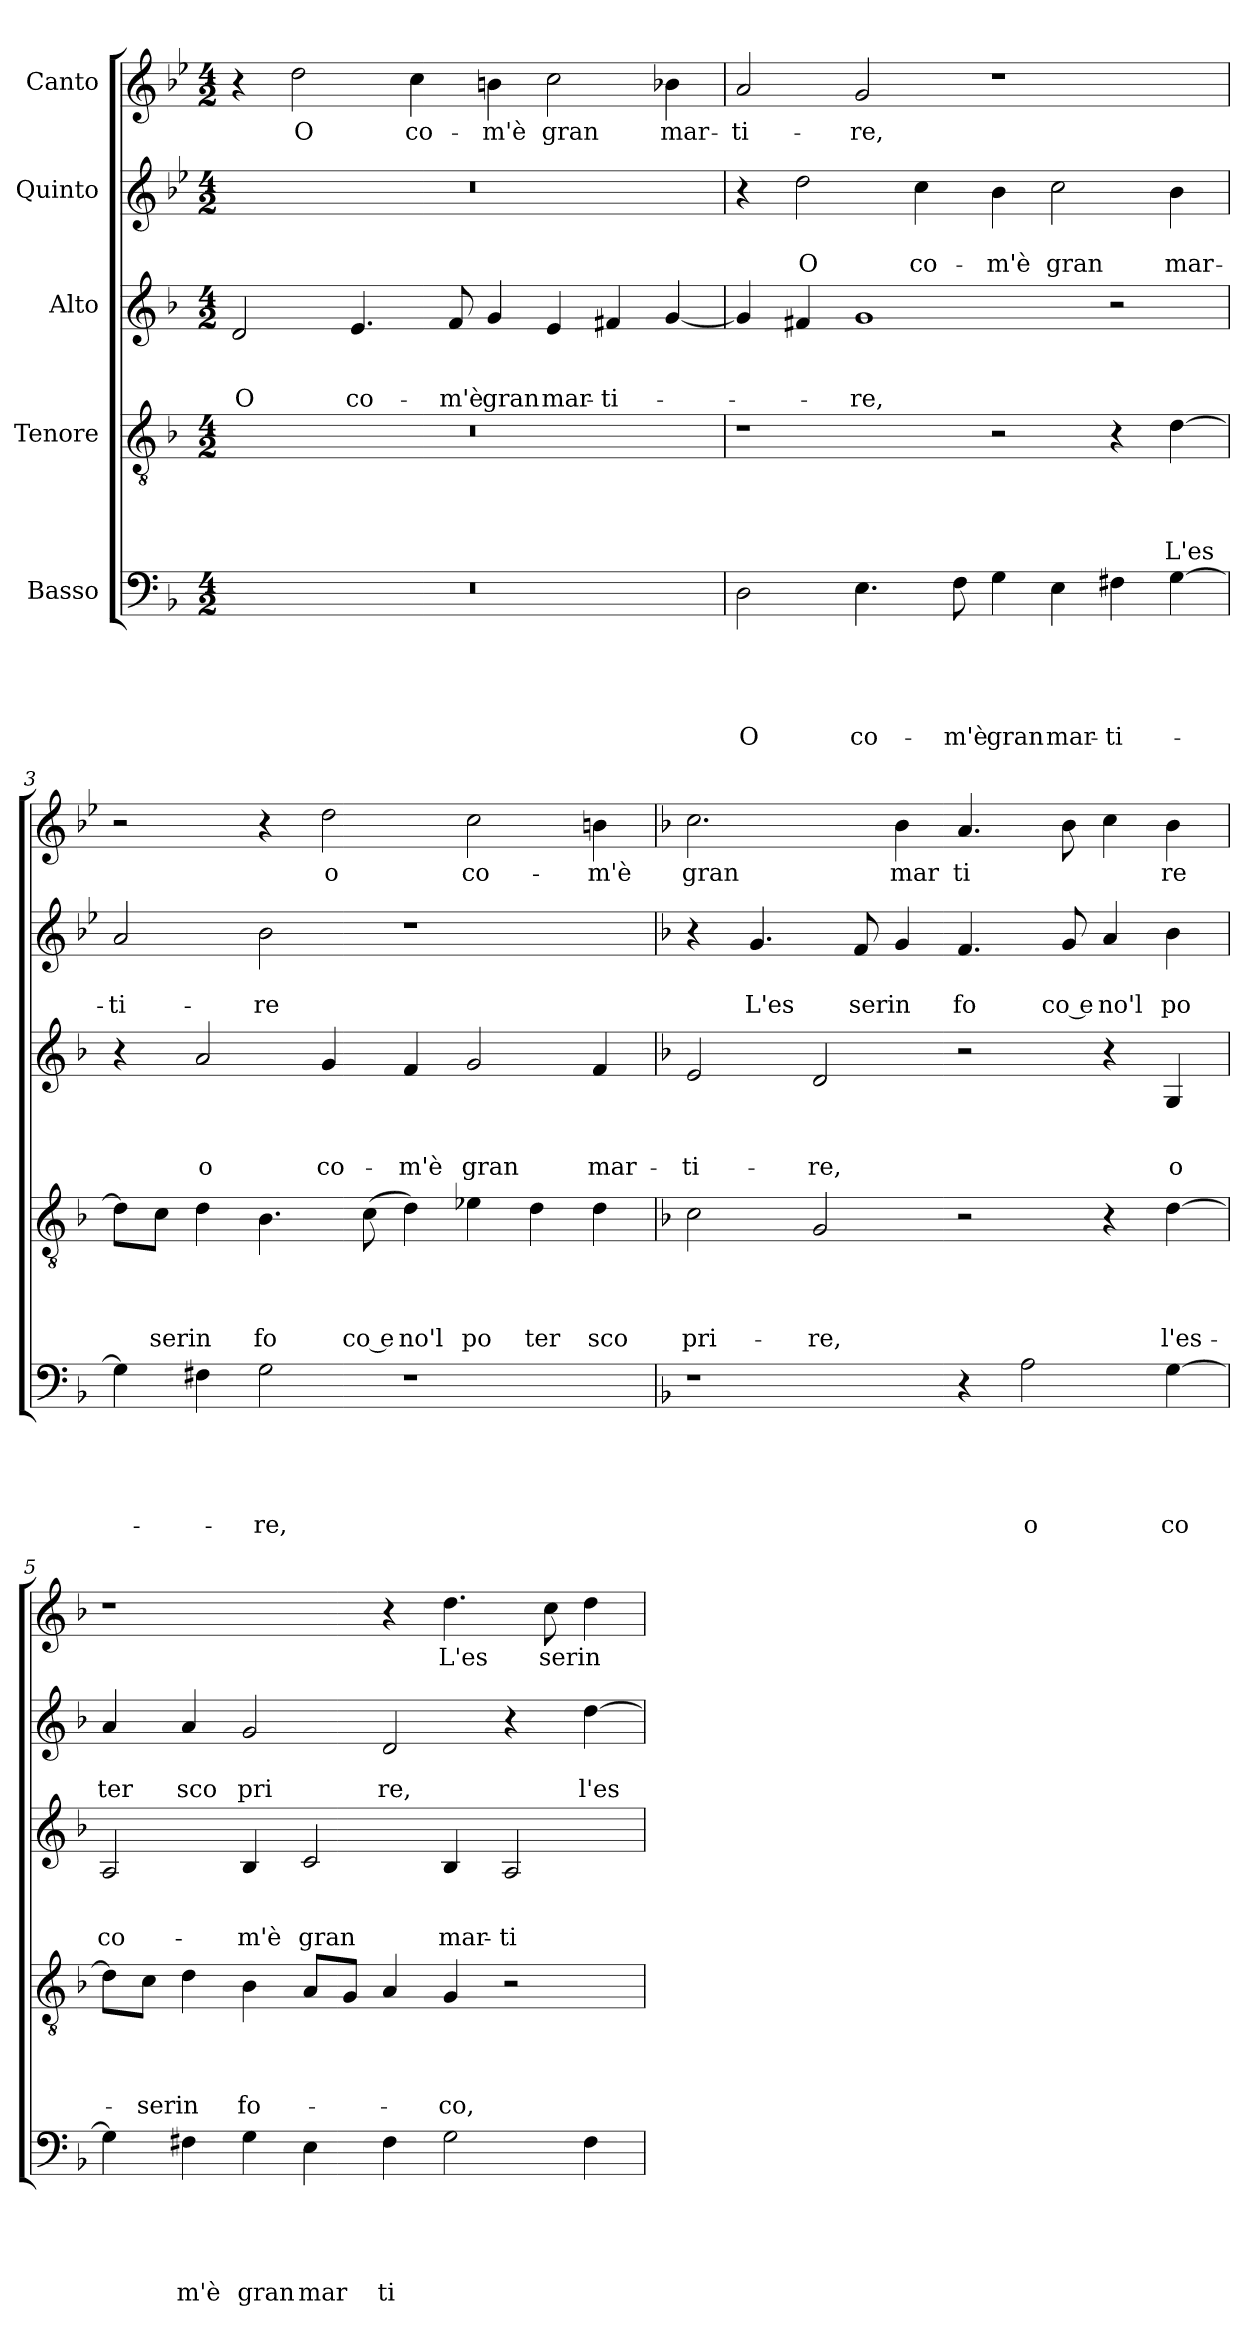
**kern	**text	**text	**text	**text	**text	**kern	**text	**text	**text	**text	**kern	**text	**text	**text	**kern	**text	**text	**kern	**text
*part5	*part5	*part5	*part5	*part5	*part5	*part4	*part4	*part4	*part4	*part4	*part3	*part3	*part3	*part3	*part2	*part2	*part2	*part1	*part1
*staff5	*staff5	*staff5	*staff5	*staff5	*staff5	*staff4	*staff4	*staff4	*staff4	*staff4	*staff3	*staff3	*staff3	*staff3	*staff2	*staff2	*staff2	*staff1	*staff1
*I"Basso	*	*	*	*	*	*I"Tenore	*	*	*	*	*I"Alto	*	*	*	*I"Quinto	*	*	*I"Canto	*
*clefF4	*	*	*	*	*	*clefGv2	*	*	*	*	*clefG2	*	*	*	*clefG2	*	*	*clefG2	*
*ITrd-3c-5	*	*	*	*	*	*ITrd-3c-5	*	*	*	*	*ITrd-3c-5	*	*	*	*	*	*	*	*
*k[b-e-]	*	*	*	*	*	*k[b-e-]	*	*	*	*	*k[b-e-]	*	*	*	*k[b-e-]	*	*	*k[b-e-]	*
*B-:	*	*	*	*	*	*B-:	*	*	*	*	*B-:	*	*	*	*B-:	*	*	*B-:	*
*M4/2	*	*	*	*	*	*M4/2	*	*	*	*	*M4/2	*	*	*	*M4/2	*	*	*M4/2	*
=1	=1	=1	=1	=1	=1	=1	=1	=1	=1	=1	=1	=1	=1	=1	=1	=1	=1	=1	=1
!	!	!	!	!	!	!	!	!	!	!	!	!	!	!LO:LY:b	!	!	!	!	!
0r	.	.	.	.	.	0r	.	.	.	.	2g/	.	.	O	0r	.	.	4r	.
!	!	!	!	!	!	!	!	!	!	!	!	!	!	!	!	!	!	!	!LO:LY:b
.	.	.	.	.	.	.	.	.	.	.	.	.	.	.	.	.	.	2dd\	O
!	!	!	!	!	!	!	!	!	!	!	!	!	!	!LO:LY:b	!	!	!	!	!
.	.	.	.	.	.	.	.	.	.	.	4.a/	.	.	co-	.	.	.	.	.
!	!	!	!	!	!	!	!	!	!	!	!	!	!	!	!	!	!	!	!LO:LY:b
.	.	.	.	.	.	.	.	.	.	.	.	.	.	.	.	.	.	4cc\	co-
!	!	!	!	!	!	!	!	!	!	!	!	!	!	!LO:LY:b	!	!	!	!	!
.	.	.	.	.	.	.	.	.	.	.	8b-/	.	.	-m'è	.	.	.	.	.
!	!	!	!	!	!	!	!	!	!	!	!	!	!	!LO:LY:b	!	!	!	!	!LO:LY:b
.	.	.	.	.	.	.	.	.	.	.	4cc/	.	.	gran	.	.	.	4bn\	-m'è
!	!	!	!	!	!	!	!	!	!	!	!	!	!	!LO:LY:b	!	!	!	!	!LO:LY:b
.	.	.	.	.	.	.	.	.	.	.	4a/	.	.	mar-	.	.	.	2cc\	gran
!	!	!	!	!	!	!	!	!	!	!	!	!	!	!LO:LY:b	!	!	!	!	!
.	.	.	.	.	.	.	.	.	.	.	4bn/	.	.	-ti-	.	.	.	.	.
!	!	!	!	!	!	!	!	!	!	!	!	!	!	!	!	!	!	!	!LO:LY:b
.	.	.	.	.	.	.	.	.	.	.	[<4cc/	.	.	.	.	.	.	4b-X\	mar-
=2	=2	=2	=2	=2	=2	=2	=2	=2	=2	=2	=2	=2	=2	=2	=2	=2	=2	=2	=2
!	!	!	!	!	!LO:LY:b	!	!	!	!	!	!	!	!	!	!	!	!	!	!LO:LY:b
2G\	.	.	.	.	O	1r	.	.	.	.	4cc/]	.	.	.	4r	.	.	2a/	-ti-
!	!	!	!	!	!	!	!	!	!	!	!	!	!	!	!	!	!LO:LY:b	!	!
.	.	.	.	.	.	.	.	.	.	.	4bn/	.	.	.	2dd\	.	O	.	.
!	!	!	!	!	!LO:LY:b	!	!	!	!	!	!	!	!	!LO:LY:b	!	!	!	!	!LO:LY:b
4.A\	.	.	.	.	co-	.	.	.	.	.	1cc	.	.	-re,	.	.	.	2g/	-re,
!	!	!	!	!	!	!	!	!	!	!	!	!	!	!	!	!	!LO:LY:b	!	!
.	.	.	.	.	.	.	.	.	.	.	.	.	.	.	4cc\	.	co-	.	.
!	!	!	!	!	!LO:LY:b	!	!	!	!	!	!	!	!	!	!	!	!	!	!
8B-\	.	.	.	.	-m'è	.	.	.	.	.	.	.	.	.	.	.	.	.	.
!	!	!	!	!	!LO:LY:b	!	!	!	!	!	!	!	!	!	!	!	!LO:LY:b	!	!
4c\	.	.	.	.	gran	2r	.	.	.	.	.	.	.	.	4b-\	.	-m'è	1r	.
!	!	!	!	!	!LO:LY:b	!	!	!	!	!	!	!	!	!	!	!	!LO:LY:b	!	!
4A\	.	.	.	.	mar-	.	.	.	.	.	.	.	.	.	2cc\	.	gran	.	.
!	!	!	!	!	!LO:LY:b	!	!	!	!	!	!	!	!	!	!	!	!	!	!
4Bn\	.	.	.	.	-ti-	4r	.	.	.	.	2r	.	.	.	.	.	.	.	.
!	!	!	!	!	!	!	!	!	!	!LO:LY:b	!	!	!	!	!	!	!LO:LY:b	!	!
[>4c\	.	.	.	.	.	[>4g\	.	.	.	L'es	.	.	.	.	4b-\	.	mar-	.	.
=3	=3	=3	=3	=3	=3	=3	=3	=3	=3	=3	=3	=3	=3	=3	=3	=3	=3	=3	=3
!	!	!	!	!	!	!	!	!	!	!	!	!	!	!	!	!	!LO:LY:b	!	!
4c\]	.	.	.	.	.	8g\L]	.	.	.	.	4r	.	.	.	2a/	.	-ti-	2r	.
!	!	!	!	!	!	!	!	!	!	!LO:LY:b	!	!	!	!	!	!	!	!	!
.	.	.	.	.	.	8f\J	.	.	.	serin	.	.	.	.	.	.	.	.	.
!	!	!	!	!	!	!	!	!	!	!	!	!	!	!LO:LY:b	!	!	!	!	!
4Bn\	.	.	.	.	.	4g\	.	.	.	.	2dd/	.	.	o	.	.	.	.	.
!	!	!	!	!	!LO:LY:b	!	!	!	!	!LO:LY:b	!	!	!	!	!	!	!LO:LY:b	!	!
2c\	.	.	.	.	-re,	4.e-\	.	.	.	fo	.	.	.	.	2b-\	.	-re	4r	.
!	!	!	!	!	!	!	!	!	!	!	!	!	!	!LO:LY:b	!	!	!	!	!LO:LY:b
.	.	.	.	.	.	.	.	.	.	.	4cc/	.	.	co-	.	.	.	2dd\	o
!	!	!	!	!	!	!	!	!	!	!LO:LY:b:rj	!	!	!	!	!	!	!	!	!
.	.	.	.	.	.	(<8f\	.	.	.	co e	.	.	.	.	.	.	.	.	.
!	!	!	!	!	!	!	!	!	!	!LO:LY:b	!	!	!	!LO:LY:b	!	!	!	!	!
1r	.	.	.	.	.	4g\)	.	.	.	no'l	4b-/	.	.	-m'è	1r	.	.	.	.
!	!	!	!	!	!	!	!	!	!	!LO:LY:b	!	!	!	!LO:LY:b	!	!	!	!	!LO:LY:b
.	.	.	.	.	.	4a-X\	.	.	.	po	2cc/	.	.	gran	.	.	.	2cc\	co-
!	!	!	!	!	!	!	!	!	!	!LO:LY:b	!	!	!	!	!	!	!	!	!
.	.	.	.	.	.	4g\	.	.	.	ter	.	.	.	.	.	.	.	.	.
!	!	!	!	!	!	!	!	!	!	!LO:LY:b	!	!	!	!LO:LY:b	!	!	!	!	!LO:LY:b
.	.	.	.	.	.	4g\	.	.	.	sco	4b-/	.	.	mar-	.	.	.	4bn\	-m'è
!!LO:LB:g=z
=4	=4	=4	=4	=4	=4	=4	=4	=4	=4	=4	=4	=4	=4	=4	=4	=4	=4	=4	=4
*	*	*	*	*	*	*	*	*	*	*	*	*	*	*	*k[b-]	*	*	*k[b-]	*
*	*	*	*	*	*	*	*	*	*	*	*	*	*	*	*F:	*	*	*F:	*
!	!	!	!	!	!	!	!	!	!	!LO:LY:b	!	!	!	!LO:LY:b	!	!	!	!	!LO:LY:b
1r	.	.	.	.	.	2f\	.	.	.	pri-	2a/	.	.	-ti-	4r	.	.	2.cc\	gran
!	!	!	!	!	!	!	!	!	!	!	!	!	!	!	!	!	!LO:LY:b	!	!
.	.	.	.	.	.	.	.	.	.	.	.	.	.	.	4.g/	.	L'es	.	.
!	!	!	!	!	!	!	!	!	!	!LO:LY:b	!	!	!	!LO:LY:b	!	!	!	!	!
.	.	.	.	.	.	2c/	.	.	.	-re,	2g/	.	.	-re,	.	.	.	.	.
!	!	!	!	!	!	!	!	!	!	!	!	!	!	!	!	!	!LO:LY:b	!	!
.	.	.	.	.	.	.	.	.	.	.	.	.	.	.	8f/	.	serin	.	.
!	!	!	!	!	!	!	!	!	!	!	!	!	!	!	!	!	!	!	!LO:LY:b
.	.	.	.	.	.	.	.	.	.	.	.	.	.	.	4g/	.	.	4b-\	mar
!	!	!	!	!	!	!	!	!	!	!	!	!	!	!	!	!	!LO:LY:b	!	!LO:LY:b
4r	.	.	.	.	.	2r	.	.	.	.	2r	.	.	.	4.f/	.	fo	4.a/	ti
!	!	!	!	!	!LO:LY:b	!	!	!	!	!	!	!	!	!	!	!	!	!	!
2d\	.	.	.	.	o	.	.	.	.	.	.	.	.	.	.	.	.	.	.
!	!	!	!	!	!	!	!	!	!	!	!	!	!	!	!	!	!LO:LY:b:rj	!	!
.	.	.	.	.	.	.	.	.	.	.	.	.	.	.	8g/	.	co e	8b-\	.
!	!	!	!	!	!	!	!	!	!	!	!	!	!	!	!	!	!LO:LY:b	!	!
.	.	.	.	.	.	4r	.	.	.	.	4r	.	.	.	4a/	.	no'l	4cc\	.
!	!	!	!	!	!LO:LY:b	!	!	!	!	!LO:LY:b	!	!	!	!LO:LY:b	!	!	!LO:LY:b	!	!LO:LY:b
[>4c\	.	.	.	.	co	[>4g\	.	.	.	l'es-	4c/	.	.	o	4b-\	.	po	4b-\	re
=5	=5	=5	=5	=5	=5	=5	=5	=5	=5	=5	=5	=5	=5	=5	=5	=5	=5	=5	=5
!	!	!	!	!	!	!	!	!	!	!	!	!	!	!LO:LY:b	!	!	!LO:LY:b	!	!
4c\]	.	.	.	.	.	8g\L]	.	.	.	.	2d/	.	.	co-	4a/	.	ter	1r	.
!	!	!	!	!	!	!	!	!	!	!LO:LY:b	!	!	!	!	!	!	!	!	!
.	.	.	.	.	.	8f\J	.	.	.	-serin	.	.	.	.	.	.	.	.	.
!	!	!	!	!	!LO:LY:b	!	!	!	!	!	!	!	!	!	!	!	!LO:LY:b	!	!
4Bn\	.	.	.	.	m'è	4g\	.	.	.	.	.	.	.	.	4a/	.	sco	.	.
!	!	!	!	!	!LO:LY:b	!	!	!	!	!LO:LY:b	!	!	!	!LO:LY:b	!	!	!LO:LY:b	!	!
4c\	.	.	.	.	gran	4e-\	.	.	.	fo-	4e-/	.	.	-m'è	2g/	.	pri	.	.
!	!	!	!	!	!LO:LY:b	!	!	!	!	!	!	!	!	!LO:LY:b	!	!	!	!	!
4A\	.	.	.	.	mar	8d/L	.	.	.	.	2f/	.	.	gran	.	.	.	.	.
.	.	.	.	.	.	8c/J	.	.	.	.	.	.	.	.	.	.	.	.	.
!	!	!	!	!	!LO:LY:b	!	!	!	!	!	!	!	!	!	!	!	!LO:LY:b	!	!
4B\	.	.	.	.	ti	4d/	.	.	.	.	.	.	.	.	2d/	.	re,	4r	.
!	!	!	!	!	!	!	!	!	!	!LO:LY:b	!	!	!	!LO:LY:b	!	!	!	!	!LO:LY:b
2c\	.	.	.	.	.	4c/	.	.	.	-co,	4e-/	.	.	mar-	.	.	.	4.dd\	L'es
!	!	!	!	!	!	!	!	!	!	!	!	!	!	!LO:LY:b	!	!	!	!	!
.	.	.	.	.	.	2r	.	.	.	.	2d/	.	.	-ti-	4r	.	.	.	.
!	!	!	!	!	!	!	!	!	!	!	!	!	!	!	!	!	!	!	!LO:LY:b
.	.	.	.	.	.	.	.	.	.	.	.	.	.	.	.	.	.	8cc\	serin
!	!	!	!	!	!	!	!	!	!	!	!	!	!	!	!	!	!LO:LY:b	!	!
4B\	.	.	.	.	.	.	.	.	.	.	.	.	.	.	[>4dd\	.	l'es	4dd\	.
=	=	=	=	=	=	=	=	=	=	=	=	=	=	=	=	=	=	=	=
*-	*-	*-	*-	*-	*-	*-	*-	*-	*-	*-	*-	*-	*-	*-	*-	*-	*-	*-	*-
